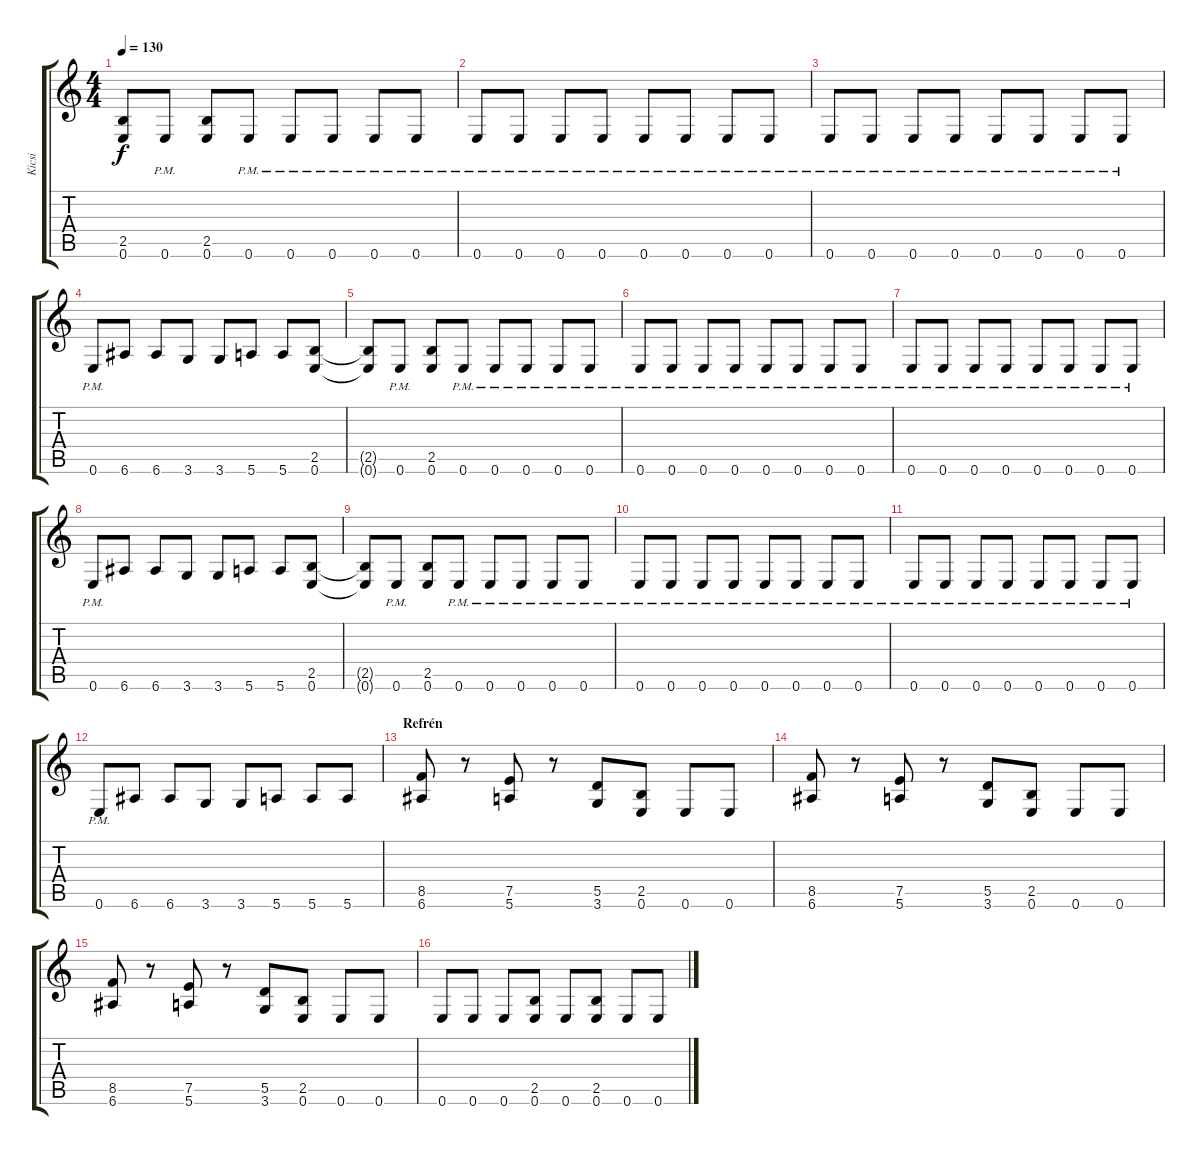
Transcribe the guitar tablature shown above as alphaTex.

\track ("Kicsi" "Kicsi") {instrument distortionguitar}
\staff {score tabs}
\tuning (E4 B3 G3 D3 A2 E2) {hide}
\ts (4 4)
\tempo 130
\clef g2
\ks c
(2.5{t} 0.6{t}).8{dy f} 0.6{pm}.8 (2.5 0.6).8 0.6{pm}.8 0.6{pm}.8 0.6{pm}.8 0.6{pm}.8 0.6{pm}.8 |
0.6{pm}.8 0.6{pm}.8 0.6{pm}.8 0.6{pm}.8 0.6{pm}.8 0.6{pm}.8 0.6{pm}.8 0.6{pm}.8 |
0.6{pm}.8 0.6{pm}.8 0.6{pm}.8 0.6{pm}.8 0.6{pm}.8 0.6{pm}.8 0.6{pm}.8 0.6{pm}.8 |
0.6{pm}.8 6.6.8 6.6.8 3.6.8 3.6.8 5.6.8 5.6.8 (2.5 0.6).8 |
(2.5{t} 0.6{t}).8 0.6{pm}.8 (2.5 0.6).8 0.6{pm}.8 0.6{pm}.8 0.6{pm}.8 0.6{pm}.8 0.6{pm}.8 |
0.6{pm}.8 0.6{pm}.8 0.6{pm}.8 0.6{pm}.8 0.6{pm}.8 0.6{pm}.8 0.6{pm}.8 0.6{pm}.8 |
0.6{pm}.8 0.6{pm}.8 0.6{pm}.8 0.6{pm}.8 0.6{pm}.8 0.6{pm}.8 0.6{pm}.8 0.6{pm}.8 |
0.6{pm}.8 6.6.8 6.6.8 3.6.8 3.6.8 5.6.8 5.6.8 (2.5 0.6).8 |
(2.5{t} 0.6{t}).8 0.6{pm}.8 (2.5 0.6).8 0.6{pm}.8 0.6{pm}.8 0.6{pm}.8 0.6{pm}.8 0.6{pm}.8 |
0.6{pm}.8 0.6{pm}.8 0.6{pm}.8 0.6{pm}.8 0.6{pm}.8 0.6{pm}.8 0.6{pm}.8 0.6{pm}.8 |
0.6{pm}.8 0.6{pm}.8 0.6{pm}.8 0.6{pm}.8 0.6{pm}.8 0.6{pm}.8 0.6{pm}.8 0.6{pm}.8 |
0.6{pm}.8 6.6.8 6.6.8 3.6.8 3.6.8 5.6.8 5.6.8 5.6.8 |
\section ("" "Refrén")
(8.5 6.6).8 r.8 (7.5 5.6).8 r.8 (5.5 3.6).8 (2.5 0.6).8 0.6.8 0.6.8 |
(8.5 6.6).8 r.8 (7.5 5.6).8 r.8 (5.5 3.6).8 (2.5 0.6).8 0.6.8 0.6.8 |
(8.5 6.6).8 r.8 (7.5 5.6).8 r.8 (5.5 3.6).8 (2.5 0.6).8 0.6.8 0.6.8 |
0.6.8 0.6.8 0.6.8 (2.5 0.6).8 0.6.8 (2.5 0.6).8 0.6.8 0.6.8
